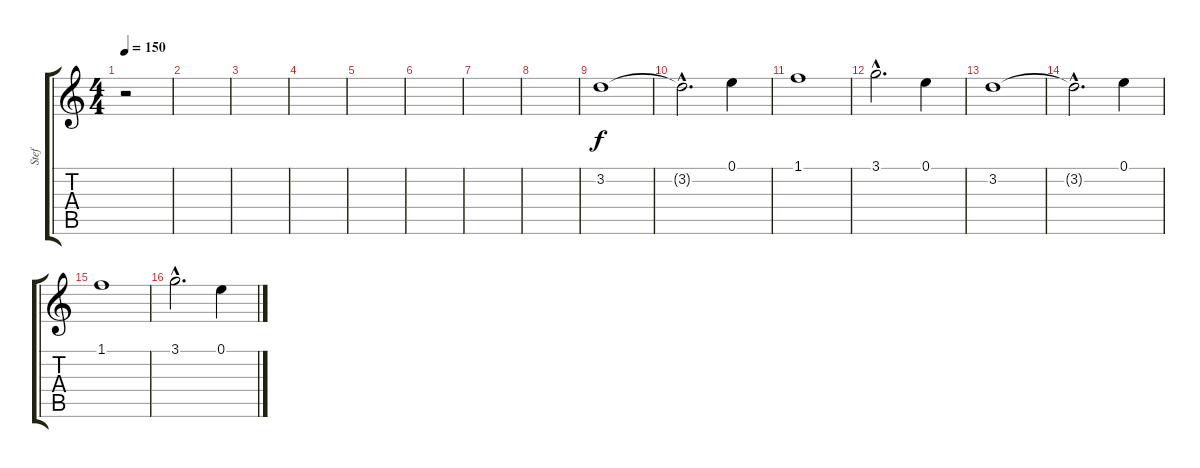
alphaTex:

\track ("Stef" "Stef") {instrument distortionguitar}
\staff {score tabs}
\tuning (E4 B3 G3 D3 A2 D2) {hide}
\ts (4 4)
\tempo 150
\clef g2
\ks c
r.2{dy f instrument distortionguitar} |
|
|
|
|
|
|
|
3.2.1 |
3.2{hac t}.2{d} 0.1.4 |
1.1.1 |
3.1{hac}.2{d} 0.1.4 |
3.2.1 |
3.2{hac t}.2{d} 0.1.4 |
1.1.1 |
3.1{hac}.2{d} 0.1.4
